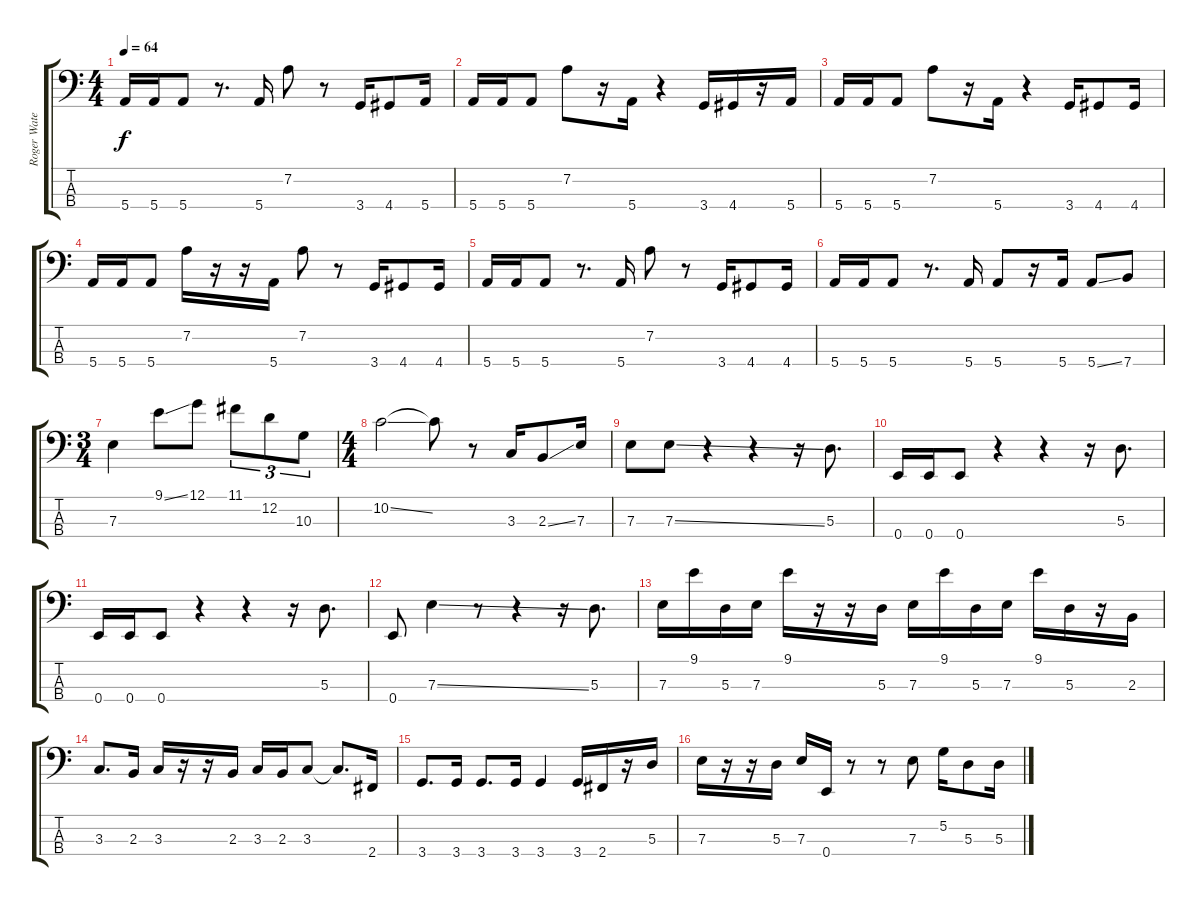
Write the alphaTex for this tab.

\track ("Roger Waters" "Roger Wate") {instrument electricbassfinger}
\staff {score tabs}
\tuning (G2 D2 A1 E1) {hide}
\ts (4 4)
\tempo 64
\clef f4
\ks c
5.4.16{dy f} 5.4.16 5.4.8 r.8{d} 5.4.16 7.2.8 r.8 3.4.16 4.4.8 5.4.16 |
5.4.16 5.4.16 5.4.8 7.2.8 r.16 5.4.16 r.4 3.4.16 4.4.16 r.16 5.4.16 |
5.4.16 5.4.16 5.4.8 7.2.8 r.16 5.4.16 r.4 3.4.16 4.4.8 4.4.16 |
5.4.16 5.4.16 5.4.8 7.2.16 r.16 r.16 5.4.16 7.2.8 r.8 3.4.16 4.4.8 4.4.16 |
5.4.16 5.4.16 5.4.8 r.8{d} 5.4.16 7.2.8 r.8 3.4.16 4.4.8 4.4.16 |
5.4.16 5.4.16 5.4.8 r.8{d} 5.4.16 5.4.8 r.16 5.4.16 5.4{ss}.8 7.4.8 |
\ts (3 4)
7.3.4 9.1{ss}.8 12.1.8 11.1.8{tu (3 2)} 12.2.8{tu (3 2)} 10.3.8{tu (3 2)} |
\ts (4 4)
10.2{ss}.2 10.2{t}.8 r.8 3.3.16 2.3{ss}.8 7.3.16 |
7.3.8 7.3{ss}.8 r.4 r.4 r.16 5.3.8{d} |
0.4.16 0.4.16 0.4.8 r.4 r.4 r.16 5.3.8{d} |
0.4.16 0.4.16 0.4.8 r.4 r.4 r.16 5.3.8{d} |
0.4.8 7.3{ss}.4 r.8 r.4 r.16 5.3.8{d} |
7.3.16 9.1.16 5.3.16 7.3.16 9.1.16 r.16 r.16 5.3.16 7.3.16 9.1.16 5.3.16 7.3.16 9.1.16 5.3.16 r.16 2.3.16 |
3.3.8{d} 2.3.16 3.3.16 r.16 r.16 2.3.16 3.3.16 2.3.16 3.3.8 3.3{t}.8{d} 2.4.16 |
3.4.8{d} 3.4.16 3.4.8{d} 3.4.16 3.4.4 3.4.16 2.4.16 r.16 5.3.16 |
7.3.16 r.16 r.16 5.3.16 7.3.16 0.4.16 r.8 r.8 7.3.8 5.2.16 5.3.8 5.3.16
